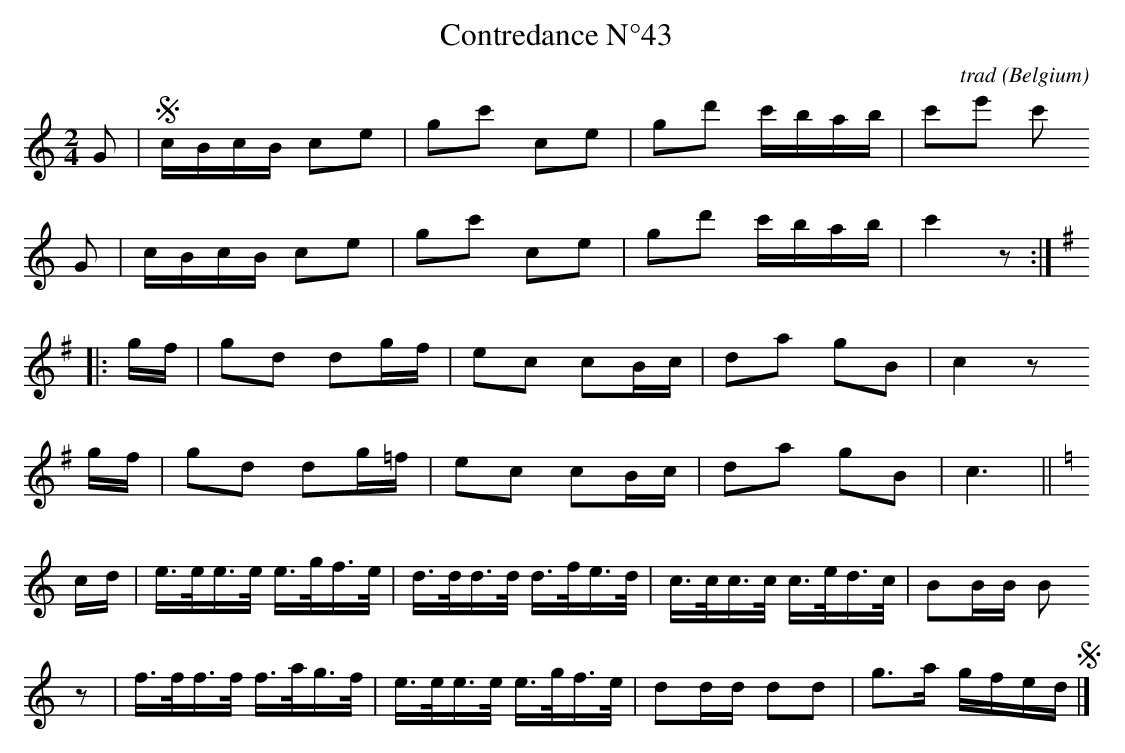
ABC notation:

X:1
T:Contredance N°43
C:trad
O:Belgium
M:2/4
L:1/16
K:Cmaj
G2|!segno!cBcB c2e2|g2c'2 c2e2|g2d'2 c'bab|c'2e'2 c'2
G2|cBcB c2e2|g2c'2 c2e2|g2d'2 c'bab|c'4 z2:|
K:Gmaj
|:gf|g2d2 d2gf|e2c2 c2Bc|d2a2 g2B2|c4 z2
gf|g2d2 d2g=f|e2c2 c2Bc|d2a2 g2B2|c6||
K:Cmaj
cd|e>ee>e e>gf>e|d>dd>d d>fe>d|c>cc>c c>ed>c|B2BB B2
z2|f>ff>f f>ag>f|e>ee>e e>gf>e|d2dd d2d2|g2>a2 gfed!segno!|]
